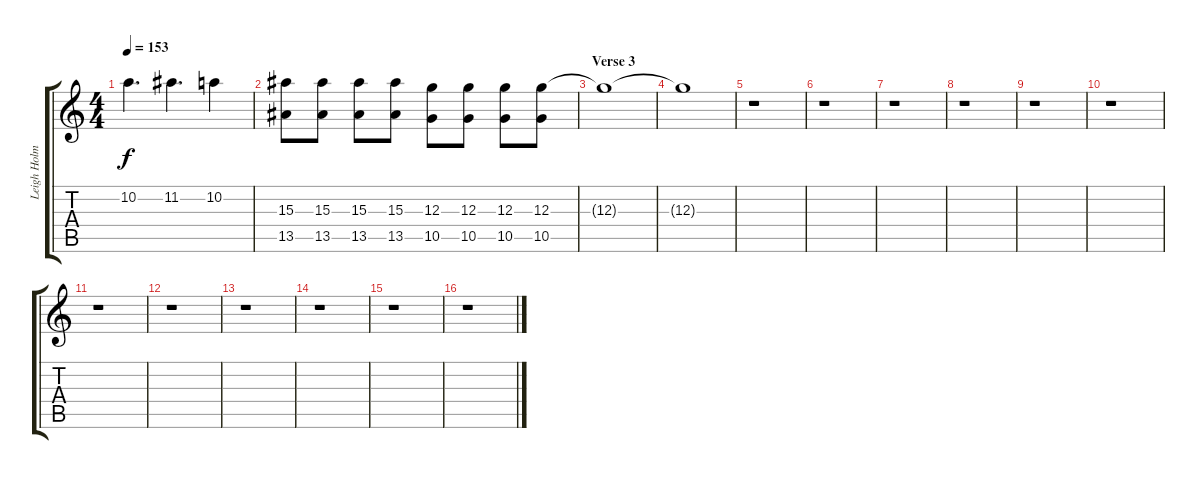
\track ("Leigh Holmes" "Leigh Holm") {instrument overdrivenguitar}
\staff {score tabs}
\tuning (E4 B3 G3 D3 A2 D2) {hide}
\ts (4 4)
\tempo 153
\clef g2
\ks c
10.2.4{d dy f} 11.2.4{d} 10.2.4 |
(15.3 13.5).8 (15.3 13.5).8 (15.3 13.5).8 (15.3 13.5).8 (12.3 10.5).8 (12.3 10.5).8 (12.3 10.5).8 (12.3 10.5).8 |
\section ("" "Verse 3")
12.3{t}.1 |
12.3{t}.1 |
r.1 |
r.1 |
r.1 |
r.1 |
r.1 |
r.1 |
r.1 |
r.1 |
r.1 |
r.1 |
r.1 |
r.1
